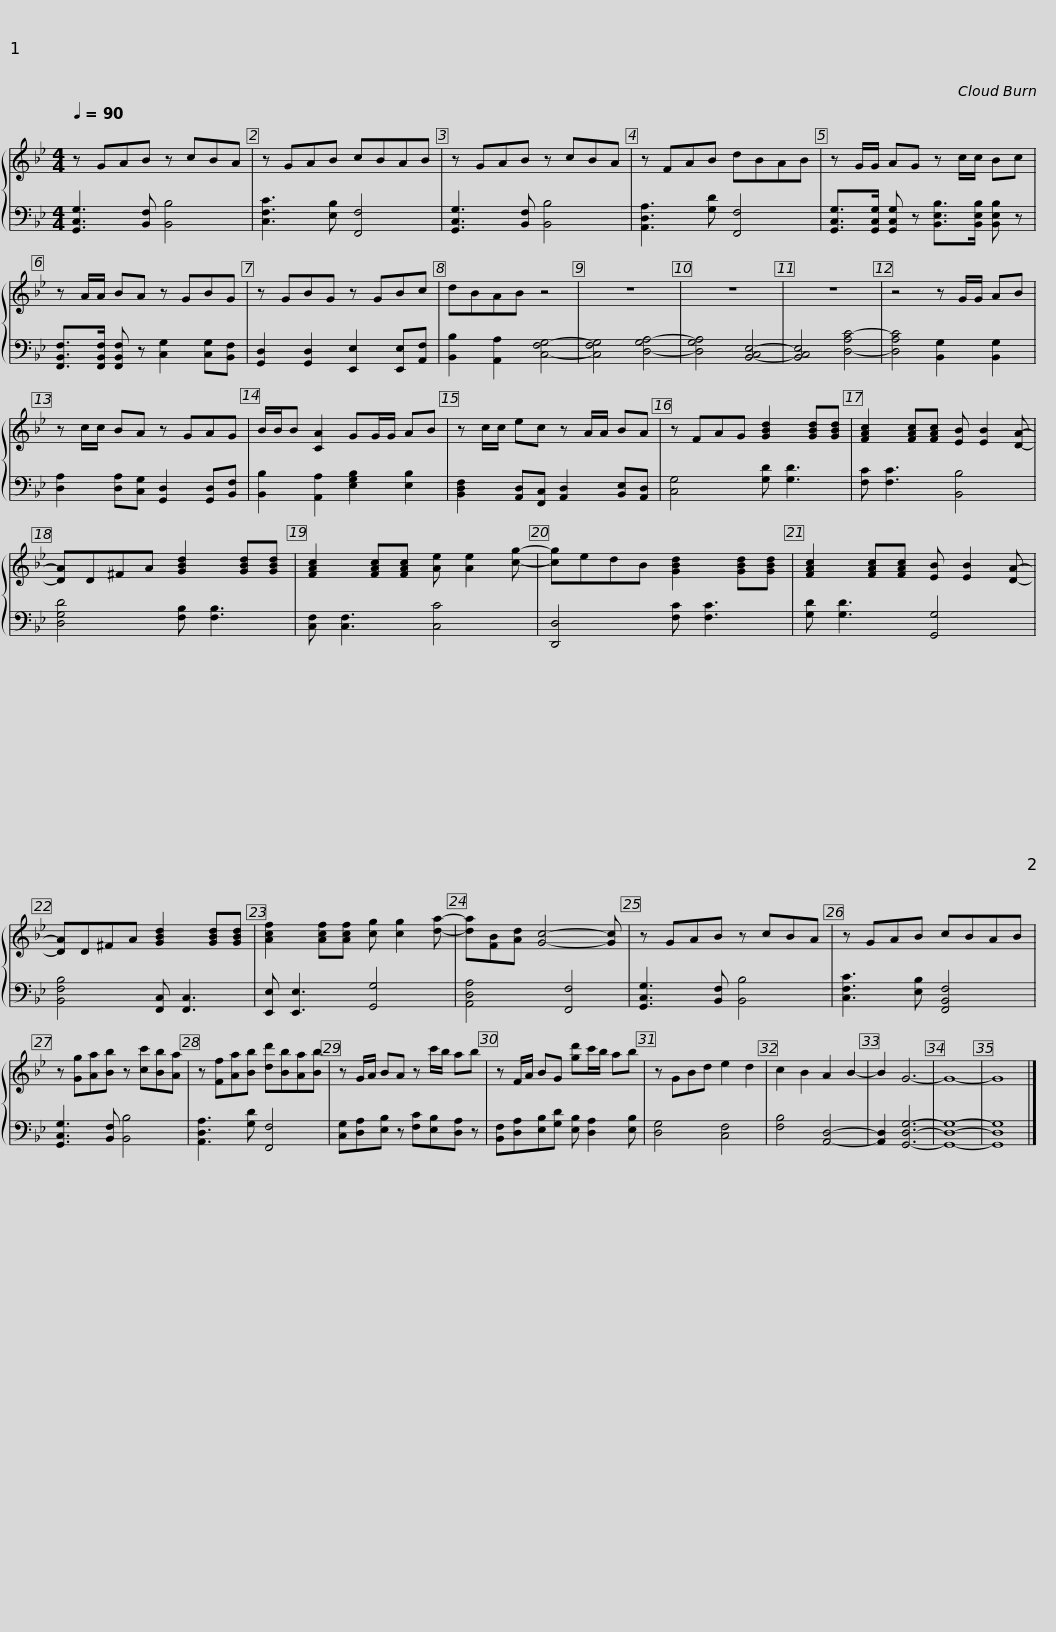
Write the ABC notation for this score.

X:1
%%score { 1 | 2 }
L:1/8
Q:1/4=90
M:4/4
I:linebreak $
K:Bb
V:1 treble
V:2 bass
V:1
 z GAB z cBA | z GAB cBAB | z GAB z cBA | z FAB dBAB | z G/G/ AG z c/c/ Bc |$ %5
 z A/A/ BA z GBG | z GBG z GBc | dBAB z4 | z8 | z8 | %10
 z8 | z4 z G/G/ AB |$ z c/c/ BA z GAG | B/B/B [CA]2 GG/G/ AB | z c/c/ ec z A/A/ BA | %15
 z FAG [GBd]2 [GBd][GBd] | [FAc]2 [FAc][FAc] [EB] [EB]2 [DA]- |$ [DA]D^FA [GBd]2 [GBd][GBd] | [FAc]2 [FAc][FAc] [Ae] [Ae]2 [cg]- | [cg]edB [GBd]2 [GBd][GBd] | %20
 [FAc]2 [FAc][FAc] [EB] [EB]2 [DA]- | [DA]D^FA [GBd]2 [GBd][GBd] |$ [Acf]2 [Acf][Acf] [cg] [cg]2 [da]- | [da][FB][Ad] [Gc]4- [Gc] | z GAB z cBA | %25
 z GAB cBAB | z [Gg][Aa][Bb] z [cc'][Bb][Aa] |$ z [Ff][Aa][Bb] [dd'][Bb][Aa][Bb] | z G/A/ BA z c'/b/ ab | z F/A/ BG [gd']c'/b/ ab | %30
 z GBd e2 d2 | c2 B2 A2 B2- |$ B2 G6- | G8- | G8 |] %35
V:2
 [G,,C,G,]3 [B,,F,] [B,,B,]4 | [C,F,C]3 [E,B,] [F,,F,]4 | [G,,C,G,]3 [B,,F,] [B,,B,]4 | [A,,D,A,]3 [G,D] [F,,F,]4 | [G,,C,G,]>[G,,C,G,] [G,,C,G,] z [B,,E,B,]>[B,,E,B,] [B,,E,B,] z |$ %5
 [F,,B,,F,]>[F,,B,,F,] [F,,B,,F,] z [C,G,]2 [C,G,][B,,F,] | [G,,D,]2 [G,,D,]2 [E,,E,]2 [E,,E,][A,,F,] | [B,,B,]2 [A,,A,]2 [C,-F,G,-]4 | [C,F,G,]4 [D,-G,A,-]4 | [D,G,A,]4 [B,,-C,E,-]4 | %10
 [B,,C,E,]4 [D,-A,C-]4 | [D,A,C]4 [B,,G,]2 [B,,G,]2 |$ [D,A,]2 [D,A,][C,G,] [G,,D,]2 [G,,D,][B,,F,] | [B,,B,]2 [A,,A,]2 [E,G,B,]2 [E,B,]2 | [B,,D,F,]2 [A,,D,][F,,C,] [A,,D,]2 [B,,E,][A,,D,] | %15
 [C,G,]4 [G,D] [G,D]3 | [F,C] [F,C]3 [B,,B,]4 |$ [D,G,D]4 [F,B,] [F,B,]3 | [C,F,] [C,F,]3 [C,C]4 | [D,,D,]4 [F,C] [F,C]3 | %20
 [G,D] [G,D]3 [G,,G,]4 | [B,,F,B,]4 [F,,C,] [F,,C,]3 |$ [E,,E,] [E,,E,]3 [G,,G,]4 | [A,,D,A,]4 [F,,F,]4 | [G,,C,G,]3 [B,,F,] [B,,B,]4 | %25
 [C,F,C]3 [E,B,] [F,,B,,F,]4 | [G,,C,G,]3 [B,,F,] [B,,B,]4 |$ [A,,D,A,]3 [G,D] [F,,F,]4 | [C,G,][D,A,][E,B,] z [F,C][E,B,][D,A,] z | [B,,F,][D,A,][E,B,][G,D] [E,B,] [D,A,]2 [E,B,] | %30
 [D,G,]4 [C,F,]4 | [F,B,]4 [A,,D,]4- |$ [A,,D,]2 [G,,D,G,]6- | [G,,D,G,]8- | [G,,D,G,]8 |] %35
